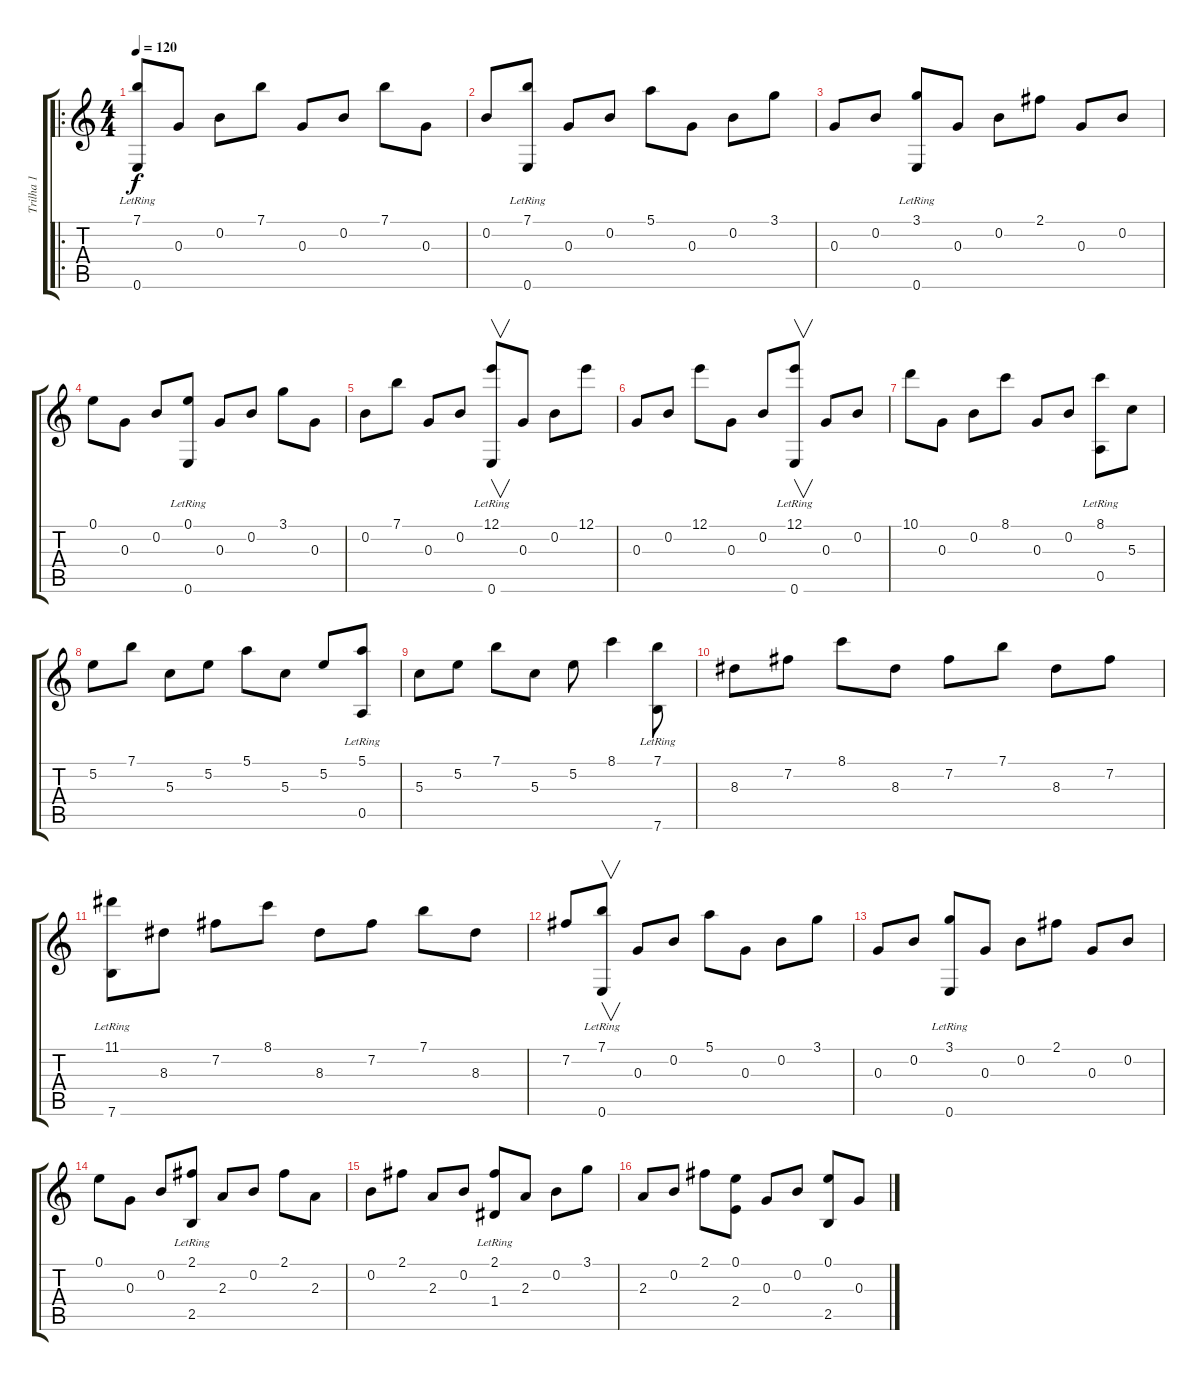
\track ("Trilha 1" "Trilha 1") {instrument acousticguitarnylon}
\staff {score tabs}
\tuning (E4 B3 G3 D3 A2 E2) {hide}
\ro
\ts (4 4)
\tempo 120
\clef g2
\ks c
(7.1 0.6{lr}).8{dy f instrument acousticguitarnylon} 0.3.8 0.2.8 7.1.8 0.3.8 0.2.8 7.1.8 0.3.8 |
0.2.8 (7.1 0.6{lr}).8 0.3.8 0.2.8 5.1.8 0.3.8 0.2.8 3.1.8 |
0.3.8 0.2.8 (3.1 0.6{lr}).8 0.3.8 0.2.8 2.1.8 0.3.8 0.2.8 |
0.1.8 0.3.8 0.2.8 (0.1 0.6{lr}).8 0.3.8 0.2.8 3.1.8 0.3.8 |
0.2.8 7.1.8 0.3.8 0.2.8 (12.1 0.6{lr}).8{v} 0.3.8 0.2.8 12.1.8 |
0.3.8 0.2.8 12.1.8 0.3.8 0.2.8 (12.1 0.6{lr}).8{v} 0.3.8 0.2.8 |
10.1.8 0.3.8 0.2.8 8.1.8 0.3.8 0.2.8 (8.1 0.5{lr}).8 5.3.8 |
5.2.8 7.1.8 5.3.8 5.2.8 5.1.8 5.3.8 5.2.8 (5.1 0.5{lr}).8 |
5.3.8 5.2.8 7.1.8 5.3.8 5.2.8 8.1.4 (7.1 7.6{lr}).8 |
8.3.8 7.2.8 8.1.8 8.3.8 7.2.8 7.1.8 8.3.8 7.2.8 |
(11.1 7.6{lr}).8 8.3.8 7.2.8 8.1.8 8.3.8 7.2.8 7.1.8 8.3.8 |
7.2.8 (7.1 0.6{lr}).8{v} 0.3.8 0.2.8 5.1.8 0.3.8 0.2.8 3.1.8 |
0.3.8 0.2.8 (3.1 0.6{lr}).8 0.3.8 0.2.8 2.1.8 0.3.8 0.2.8 |
0.1.8 0.3.8 0.2.8 (2.1 2.5{lr}).8 2.3.8 0.2.8 2.1.8 2.3.8 |
0.2.8 2.1.8 2.3.8 0.2.8 (2.1 1.4{lr}).8 2.3.8 0.2.8 3.1.8 |
2.3.8 0.2.8 2.1.8 (0.1 2.4).8 0.3.8 0.2.8 (0.1 2.5).8 0.3.8
